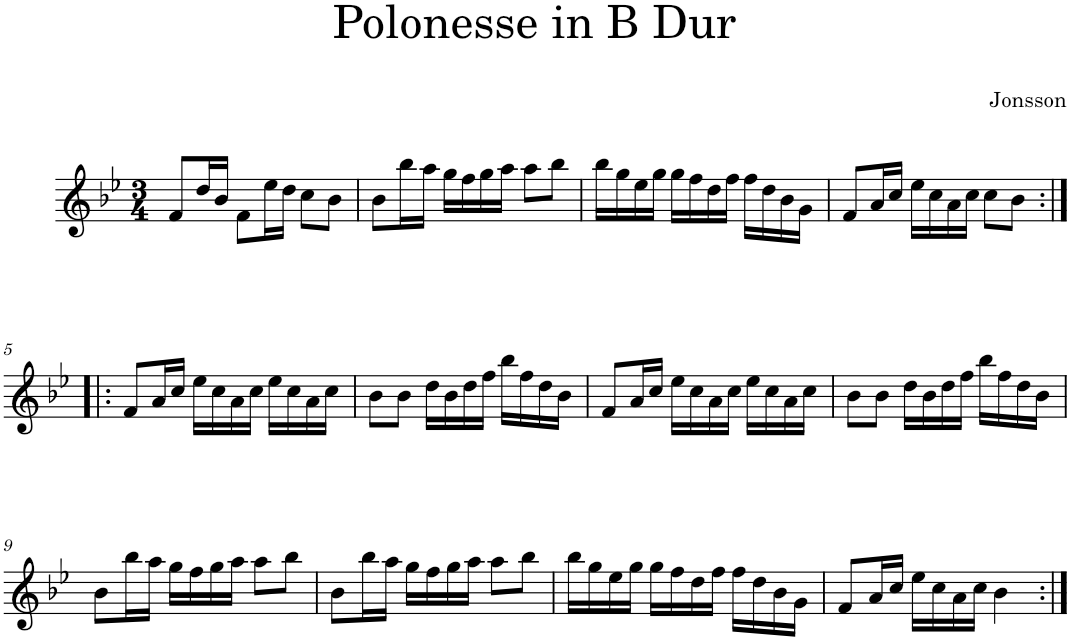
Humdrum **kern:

**kern
*part1
*staff1
*I"Piano
*I'Pno
*clefG2
*k[b-e-]
*g:
*M3/4
=1
8f/L
16dd/L
16b-/JJ
8f\L
16ee-\L
16dd\JJ
8cc\L
8b-\J
=2
8b-\L
16bb-\L
16aa\JJ
16gg\LL
16ff\
16gg\
16aa\JJ
8aa\L
8bb-\J
=3
16bb-\LL
16gg\
16ee-\
16gg\JJ
16gg\LL
16ff\
16dd\
16ff\JJ
16ff\LL
16dd\
16b-\
16g\JJ
=4
8f/L
16a/L
16cc/JJ
16ee-\LL
16cc\
16a\
16cc\JJ
8cc\L
8b-\J
!!LO:LB:g=z
=5:|!|:
8f/L
16a/L
16cc/JJ
16ee-\LL
16cc\
16a\
16cc\JJ
16ee-\LL
16cc\
16a\
16cc\JJ
=6
8b-\L
8b-\J
16dd\LL
16b-\
16dd\
16ff\JJ
16bb-\LL
16ff\
16dd\
16b-\JJ
=7
8f/L
16a/L
16cc/JJ
16ee-\LL
16cc\
16a\
16cc\JJ
16ee-\LL
16cc\
16a\
16cc\JJ
=8
8b-\L
8b-\J
16dd\LL
16b-\
16dd\
16ff\JJ
16bb-\LL
16ff\
16dd\
16b-\JJ
!!LO:LB:g=z
=9
8b-\L
16bb-\L
16aa\JJ
16gg\LL
16ff\
16gg\
16aa\JJ
8aa\L
8bb-\J
=10
8b-\L
16bb-\L
16aa\JJ
16gg\LL
16ff\
16gg\
16aa\JJ
8aa\L
8bb-\J
=11
16bb-\LL
16gg\
16ee-\
16gg\JJ
16gg\LL
16ff\
16dd\
16ff\JJ
16ff\LL
16dd\
16b-\
16g\JJ
=12
8f/L
16a/L
16cc/JJ
16ee-\LL
16cc\
16a\
16cc\JJ
4b-\
=:|!
*-
